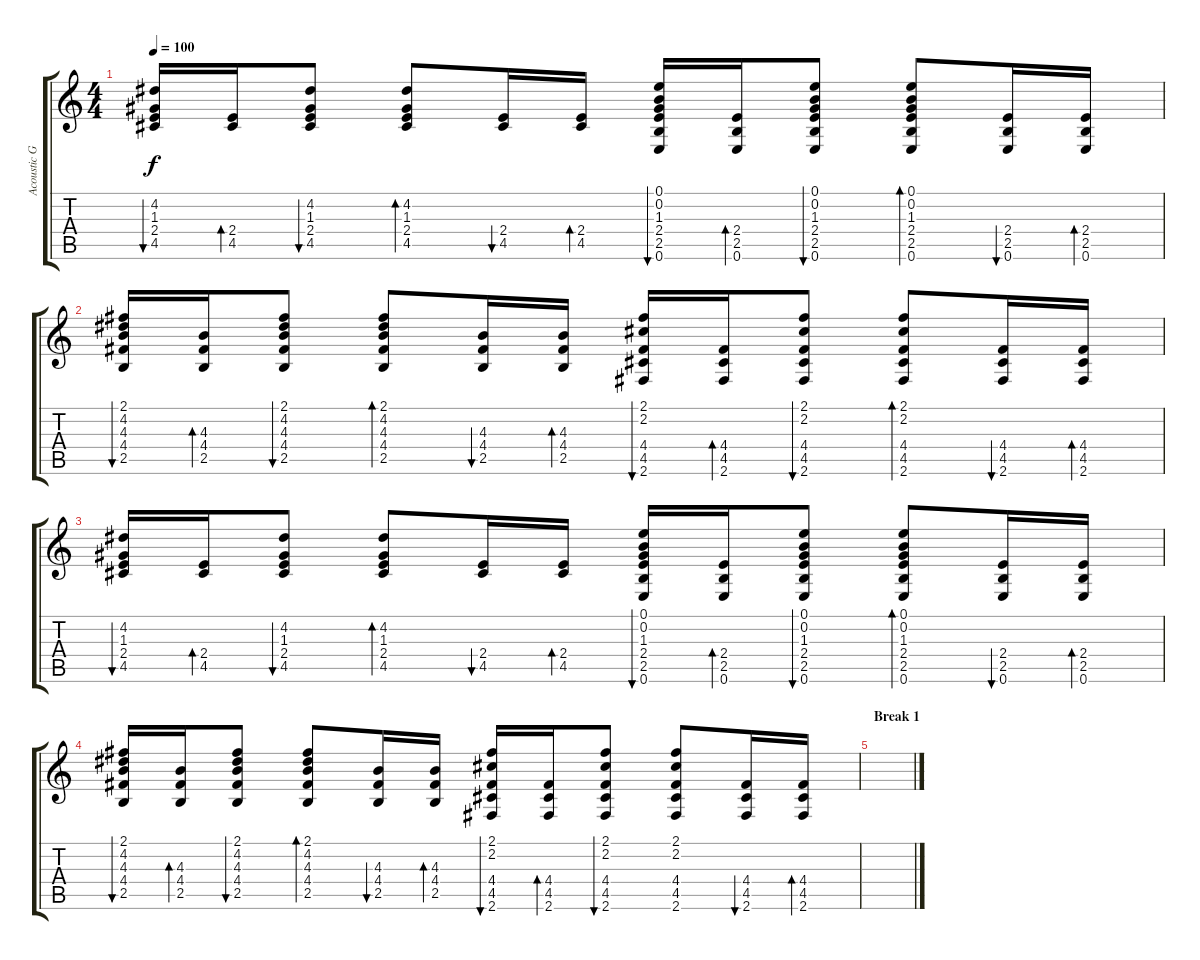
\track ("Acoustic Gtr" "Acoustic G") {instrument acousticguitarsteel}
\staff {score tabs}
\tuning (E4 B3 G3 D3 A2 E2) {hide}
\ts (4 4)
\tempo 100
\clef g2
\ks c
(4.2 1.3 2.4 4.5).16{bu 30 dy f} (2.4 4.5).16{bd 30} (4.2 1.3 2.4 4.5).8{bu 30} (4.2 1.3 2.4 4.5).8{bd 30} (2.4 4.5).16{bu 30} (2.4 4.5).16{bd 30} (0.1 0.2 1.3 2.4 2.5 0.6).16{bu 30} (2.4 2.5 0.6).16{bd 30} (0.1 0.2 1.3 2.4 2.5 0.6).8{bu 30} (0.1 0.2 1.3 2.4 2.5 0.6).8{bd 30} (2.4 2.5 0.6).16{bu 30} (2.4 2.5 0.6).16{bd 30} |
(2.1 4.2 4.3 4.4 2.5).16{bu 30} (4.3 4.4 2.5).16{bd 30} (2.1 4.2 4.3 4.4 2.5).8{bu 30} (2.1 4.2 4.3 4.4 2.5).8{bd 30} (4.3 4.4 2.5).16{bu 30} (4.3 4.4 2.5).16{bd 30} (2.1 2.2 4.4 4.5 2.6).16{bu 30} (4.4 4.5 2.6).16{bd 30} (2.1 2.2 4.4 4.5 2.6).8{bu 30} (2.1 2.2 4.4 4.5 2.6).8{bd 30} (4.4 4.5 2.6).16{bu 30} (4.4 4.5 2.6).16{bd 30} |
(4.2 1.3 2.4 4.5).16{bu 30} (2.4 4.5).16{bd 30} (4.2 1.3 2.4 4.5).8{bu 30} (4.2 1.3 2.4 4.5).8{bd 30} (2.4 4.5).16{bu 30} (2.4 4.5).16{bd 30} (0.1 0.2 1.3 2.4 2.5 0.6).16{bu 30} (2.4 2.5 0.6).16{bd 30} (0.1 0.2 1.3 2.4 2.5 0.6).8{bu 30} (0.1 0.2 1.3 2.4 2.5 0.6).8{bd 30} (2.4 2.5 0.6).16{bu 30} (2.4 2.5 0.6).16{bd 30} |
(2.1 4.2 4.3 4.4 2.5).16{bu 30} (4.3 4.4 2.5).16{bd 30} (2.1 4.2 4.3 4.4 2.5).8{bu 30} (2.1 4.2 4.3 4.4 2.5).8{bd 30} (4.3 4.4 2.5).16{bu 30} (4.3 4.4 2.5).16{bd 30} (2.1 2.2 4.4 4.5 2.6).16{bu 30} (4.4 4.5 2.6).16{bd 30} (2.1 2.2 4.4 4.5 2.6).8{bu 30} (2.1 2.2 4.4 4.5 2.6).8 (4.4 4.5 2.6).16{bu 30} (4.4 4.5 2.6).16{bd 30} |
\section ("" "Break 1")
